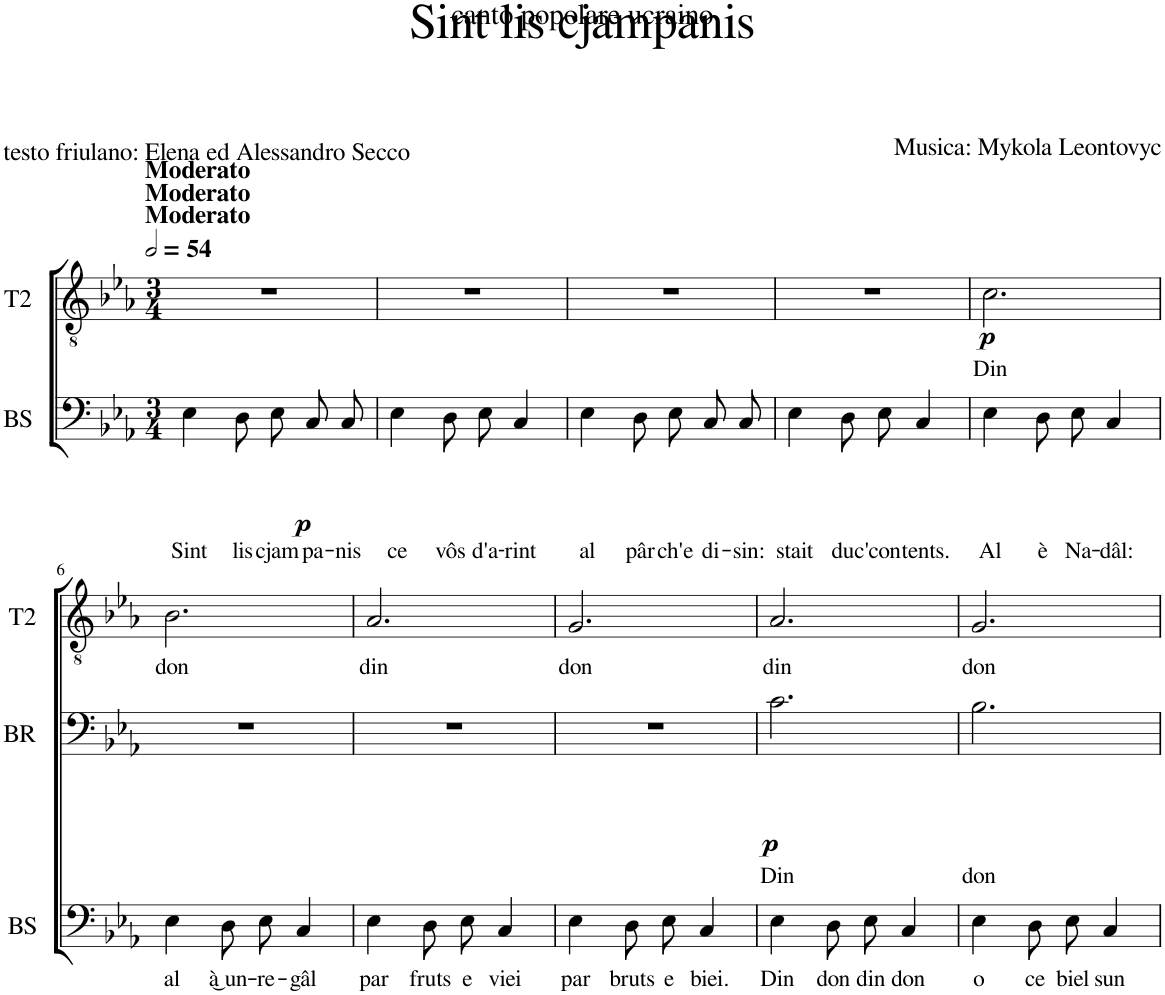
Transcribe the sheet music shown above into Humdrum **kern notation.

**kern	**text	**dynam	**kern	**text	**dynam	**kern	**text	**dynam	**kern
*part4	*part4	*part4	*part3	*part3	*part3	*part2	*part2	*part2	*part1
*staff4	*staff4	*staff4	*staff3	*staff3	*staff3	*staff2	*staff2	*staff2	*staff1
*I"BS	*	*	*I"BR	*	*	*I"T2	*	*	*I"T1
*I'BS	*	*	*I'BR	*	*	*I'T2	*	*	*I'T1
*	*	*	*stria5	*	*	*	*	*	*
*clefF4	*	*	*clefF4	*	*	*clefGv2	*	*	*clefGv2
*Trd7c12	*	*	*	*	*	*	*	*	*
*k[b-e-a-]	*	*	*k[b-e-a-]	*	*	*k[b-e-a-]	*	*	*k[b-e-a-]
*M3/4	*	*	*M3/4	*	*	*M3/4	*	*	*M3/4
*MM108	*	*	*MM108	*	*	*MM108	*	*	*MM108
=1	=1	=1	=1	=1	=1	=1	=1	=1	=1
!	!	!	!	!	!	!	!	!	!LO:TX:a:B:t=Moderato
!	!	!	!	!	!	!	!	!	!LO:TX:a:B:t=Moderato
!	!	!	!	!	!	!	!	!	!LO:TX:a:B:t=Moderato
!	!LO:LY:b	!LO:DY:b	!	!	!	!	!	!	!
4E-\	Sint	p	2.r	.	.	2.r	.	.	2.r
!	!LO:LY:b	!	!	!	!	!	!	!	!
8D\L	lis	.	.	.	.	.	.	.	.
!	!LO:LY:b	!	!	!	!	!	!	!	!
8E-\J	cjam-	.	.	.	.	.	.	.	.
!	!LO:LY:b	!	!	!	!	!	!	!	!
8C/L	-pa-	.	.	.	.	.	.	.	.
!	!LO:LY:b	!	!	!	!	!	!	!	!
8C/J	-nis	.	.	.	.	.	.	.	.
=2	=2	=2	=2	=2	=2	=2	=2	=2	=2
!	!LO:LY:b	!	!	!	!	!	!	!	!
4E-\	ce	.	2.r	.	.	2.r	.	.	2.r
!	!LO:LY:b	!	!	!	!	!	!	!	!
8D\L	vôs	.	.	.	.	.	.	.	.
!	!LO:LY:b	!	!	!	!	!	!	!	!
8E-\J	d'a-	.	.	.	.	.	.	.	.
!	!LO:LY:b	!	!	!	!	!	!	!	!
4C/	-rint	.	.	.	.	.	.	.	.
=3	=3	=3	=3	=3	=3	=3	=3	=3	=3
!	!LO:LY:b	!	!	!	!	!	!	!	!
4E-\	al	.	2.r	.	.	2.r	.	.	2.r
!	!LO:LY:b	!	!	!	!	!	!	!	!
8D\L	pâr	.	.	.	.	.	.	.	.
!	!LO:LY:b	!	!	!	!	!	!	!	!
8E-\J	ch'e	.	.	.	.	.	.	.	.
!	!LO:LY:b	!	!	!	!	!	!	!	!
8C/L	di-	.	.	.	.	.	.	.	.
!	!LO:LY:b	!	!	!	!	!	!	!	!
8C/J	-sin:	.	.	.	.	.	.	.	.
=4	=4	=4	=4	=4	=4	=4	=4	=4	=4
!	!LO:LY:b	!	!	!	!	!	!	!	!
4E-\	stait	.	2.r	.	.	2.r	.	.	2.r
!	!LO:LY:b	!	!	!	!	!	!	!	!
8D\L	duc'	.	.	.	.	.	.	.	.
!	!LO:LY:b	!	!	!	!	!	!	!	!
8E-\J	con-	.	.	.	.	.	.	.	.
!	!LO:LY:b	!	!	!	!	!	!	!	!
4C/	-tents.	.	.	.	.	.	.	.	.
=5	=5	=5	=5	=5	=5	=5	=5	=5	=5
!	!LO:LY:b	!	!	!	!	!	!LO:LY:b	!LO:DY:b	!
4E-\	Al	.	2.r	.	.	2.c\	Din	p	2.r
!	!LO:LY:b	!	!	!	!	!	!	!	!
8D\L	è	.	.	.	.	.	.	.	.
!	!LO:LY:b	!	!	!	!	!	!	!	!
8E-\J	Na-	.	.	.	.	.	.	.	.
!	!LO:LY:b	!	!	!	!	!	!	!	!
4C/	-dâl:	.	.	.	.	.	.	.	.
!!LO:LB:g=z
=6	=6	=6	=6	=6	=6	=6	=6	=6	=6
!	!LO:LY:b	!	!	!	!	!	!LO:LY:b	!	!
4E-\	al	.	2.r	.	.	2.B-\	don	.	2.r
!	!LO:LY:b	!	!	!	!	!	!	!	!
8D\L	à͜ un-	.	.	.	.	.	.	.	.
!	!LO:LY:b	!	!	!	!	!	!	!	!
8E-\J	-re-	.	.	.	.	.	.	.	.
!	!LO:LY:b	!	!	!	!	!	!	!	!
4C/	-gâl	.	.	.	.	.	.	.	.
=7	=7	=7	=7	=7	=7	=7	=7	=7	=7
!	!LO:LY:b	!	!	!	!	!	!LO:LY:b	!	!
4E-\	par	.	2.r	.	.	2.A-/	din	.	2.r
!	!LO:LY:b	!	!	!	!	!	!	!	!
8D\L	fruts	.	.	.	.	.	.	.	.
!	!LO:LY:b	!	!	!	!	!	!	!	!
8E-\J	e	.	.	.	.	.	.	.	.
!	!LO:LY:b	!	!	!	!	!	!	!	!
4C/	viei	.	.	.	.	.	.	.	.
=8	=8	=8	=8	=8	=8	=8	=8	=8	=8
!	!LO:LY:b	!	!	!	!	!	!LO:LY:b	!	!
4E-\	par	.	2.r	.	.	2.G/	don	.	2.r
!	!LO:LY:b	!	!	!	!	!	!	!	!
8D\L	bruts	.	.	.	.	.	.	.	.
!	!LO:LY:b	!	!	!	!	!	!	!	!
8E-\J	e	.	.	.	.	.	.	.	.
!	!LO:LY:b	!	!	!	!	!	!	!	!
4C/	biei.	.	.	.	.	.	.	.	.
=9	=9	=9	=9	=9	=9	=9	=9	=9	=9
!	!LO:LY:b	!	!	!LO:LY:b	!LO:DY:b	!	!LO:LY:b	!	!
4E-\	Din	.	2.c\	Din	p	2.A-/	din	.	2.r
!	!LO:LY:b	!	!	!	!	!	!	!	!
8D\L	don	.	.	.	.	.	.	.	.
!	!LO:LY:b	!	!	!	!	!	!	!	!
8E-\J	din	.	.	.	.	.	.	.	.
!	!LO:LY:b	!	!	!	!	!	!	!	!
4C/	don	.	.	.	.	.	.	.	.
=10	=10	=10	=10	=10	=10	=10	=10	=10	=10
!	!LO:LY:b	!	!	!LO:LY:b	!	!	!LO:LY:b	!	!
4E-\	o	.	2.B-\	don	.	2.G/	don	.	2.r
!	!LO:LY:b	!	!	!	!	!	!	!	!
8D\L	ce	.	.	.	.	.	.	.	.
!	!LO:LY:b	!	!	!	!	!	!	!	!
8E-\J	biel	.	.	.	.	.	.	.	.
!	!LO:LY:b	!	!	!	!	!	!	!	!
4C/	sun	.	.	.	.	.	.	.	.
=	=	=	=	=	=	=	=	=	=
*-	*-	*-	*-	*-	*-	*-	*-	*-	*-
